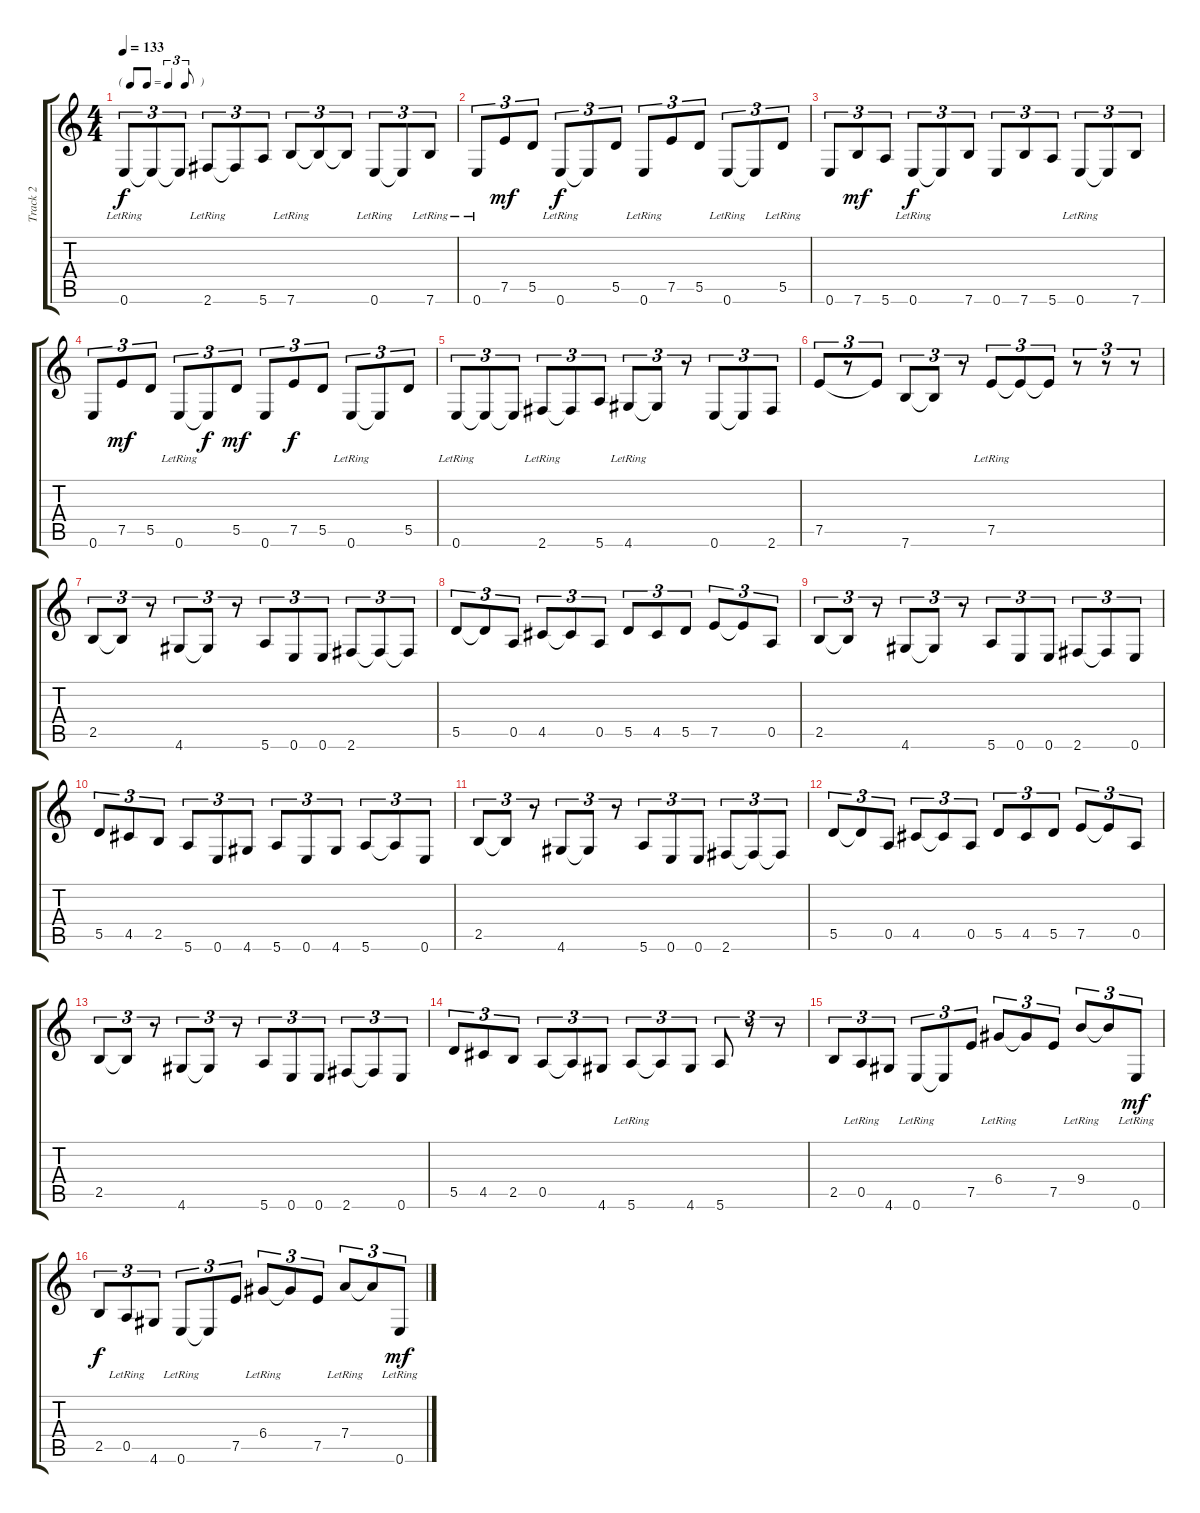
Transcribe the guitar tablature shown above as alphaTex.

\track ("Track 2" "Track 2") {instrument synthbass2}
\staff {score tabs}
\tuning (E4 B3 G3 D3 A2 E2) {hide}
\ts (4 4)
\tf triplet8th
\tempo 133
\clef g2
\ks c
0.6{lr}.8{tu (3 2) dy f} 0.6{t}.8{tu (3 2)} 0.6{t}.8{tu (3 2)} 2.6{lr}.8{tu (3 2)} 2.6{t}.8{tu (3 2)} 5.6.8{tu (3 2)} 7.6{lr}.8{tu (3 2)} 7.6{t}.8{tu (3 2)} 7.6{t}.8{tu (3 2)} 0.6{lr}.8{tu (3 2)} 0.6{t}.8{tu (3 2)} 7.6{lr}.8{tu (3 2)} |
0.6{lr}.8{tu (3 2)} 7.5.8{tu (3 2) dy mf} 5.5.8{tu (3 2)} 0.6{lr}.8{tu (3 2) dy f} 0.6{t}.8{tu (3 2)} 5.5.8{tu (3 2)} 0.6{lr}.8{tu (3 2)} 7.5.8{tu (3 2)} 5.5.8{tu (3 2)} 0.6{lr}.8{tu (3 2)} 0.6{t}.8{tu (3 2)} 5.5{lr}.8{tu (3 2)} |
0.6.8{tu (3 2)} 7.6.8{tu (3 2) dy mf} 5.6.8{tu (3 2)} 0.6{lr}.8{tu (3 2) dy f} 0.6{t}.8{tu (3 2)} 7.6.8{tu (3 2)} 0.6.8{tu (3 2)} 7.6.8{tu (3 2)} 5.6.8{tu (3 2)} 0.6{lr}.8{tu (3 2)} 0.6{t}.8{tu (3 2)} 7.6.8{tu (3 2)} |
0.6.8{tu (3 2)} 7.5.8{tu (3 2) dy mf} 5.5.8{tu (3 2)} 0.6{lr}.8{tu (3 2)} 0.6{t}.8{tu (3 2) dy f} 5.5.8{tu (3 2) dy mf} 0.6.8{tu (3 2)} 7.5.8{tu (3 2) dy f} 5.5.8{tu (3 2)} 0.6{lr}.8{tu (3 2)} 0.6{t}.8{tu (3 2)} 5.5.8{tu (3 2)} |
0.6{lr}.8{tu (3 2)} 0.6{t}.8{tu (3 2)} 0.6{t}.8{tu (3 2)} 2.6{lr}.8{tu (3 2)} 2.6{t}.8{tu (3 2)} 5.6.8{tu (3 2)} 4.6{lr}.8{tu (3 2)} 4.6{t}.8{tu (3 2)} r.8{tu (3 2)} 0.6.8{tu (3 2)} 0.6{t}.8{tu (3 2)} 2.6.8{tu (3 2)} |
7.5.8{tu (3 2)} r.8{tu (3 2)} 7.5{t}.8{tu (3 2)} 7.6.8{tu (3 2)} 7.6{t}.8{tu (3 2)} r.8{tu (3 2)} 7.5{lr}.8{tu (3 2)} 7.5{t}.8{tu (3 2)} 7.5{t}.8{tu (3 2)} r.8{tu (3 2)} r.8{tu (3 2)} r.8{tu (3 2)} |
2.5.8{tu (3 2)} 2.5{t}.8{tu (3 2)} r.8{tu (3 2)} 4.6.8{tu (3 2)} 4.6{t}.8{tu (3 2)} r.8{tu (3 2)} 5.6.8{tu (3 2)} 0.6.8{tu (3 2)} 0.6.8{tu (3 2)} 2.6.8{tu (3 2)} 2.6{t}.8{tu (3 2)} 2.6{t}.8{tu (3 2)} |
5.5.8{tu (3 2)} 5.5{t}.8{tu (3 2)} 0.5.8{tu (3 2)} 4.5.8{tu (3 2)} 4.5{t}.8{tu (3 2)} 0.5.8{tu (3 2)} 5.5.8{tu (3 2)} 4.5.8{tu (3 2)} 5.5.8{tu (3 2)} 7.5.8{tu (3 2)} 7.5{t}.8{tu (3 2)} 0.5.8{tu (3 2)} |
2.5.8{tu (3 2)} 2.5{t}.8{tu (3 2)} r.8{tu (3 2)} 4.6.8{tu (3 2)} 4.6{t}.8{tu (3 2)} r.8{tu (3 2)} 5.6.8{tu (3 2)} 0.6.8{tu (3 2)} 0.6.8{tu (3 2)} 2.6.8{tu (3 2)} 2.6{t}.8{tu (3 2)} 0.6.8{tu (3 2)} |
5.5.8{tu (3 2)} 4.5.8{tu (3 2)} 2.5.8{tu (3 2)} 5.6.8{tu (3 2)} 0.6.8{tu (3 2)} 4.6.8{tu (3 2)} 5.6.8{tu (3 2)} 0.6.8{tu (3 2)} 4.6.8{tu (3 2)} 5.6.8{tu (3 2)} 5.6{t}.8{tu (3 2)} 0.6.8{tu (3 2)} |
2.5.8{tu (3 2)} 2.5{t}.8{tu (3 2)} r.8{tu (3 2)} 4.6.8{tu (3 2)} 4.6{t}.8{tu (3 2)} r.8{tu (3 2)} 5.6.8{tu (3 2)} 0.6.8{tu (3 2)} 0.6.8{tu (3 2)} 2.6.8{tu (3 2)} 2.6{t}.8{tu (3 2)} 2.6{t}.8{tu (3 2)} |
5.5.8{tu (3 2)} 5.5{t}.8{tu (3 2)} 0.5.8{tu (3 2)} 4.5.8{tu (3 2)} 4.5{t}.8{tu (3 2)} 0.5.8{tu (3 2)} 5.5.8{tu (3 2)} 4.5.8{tu (3 2)} 5.5.8{tu (3 2)} 7.5.8{tu (3 2)} 7.5{t}.8{tu (3 2)} 0.5.8{tu (3 2)} |
2.5.8{tu (3 2)} 2.5{t}.8{tu (3 2)} r.8{tu (3 2)} 4.6.8{tu (3 2)} 4.6{t}.8{tu (3 2)} r.8{tu (3 2)} 5.6.8{tu (3 2)} 0.6.8{tu (3 2)} 0.6.8{tu (3 2)} 2.6.8{tu (3 2)} 2.6{t}.8{tu (3 2)} 0.6.8{tu (3 2)} |
5.5.8{tu (3 2)} 4.5.8{tu (3 2)} 2.5.8{tu (3 2)} 0.5.8{tu (3 2)} 0.5{t}.8{tu (3 2)} 4.6.8{tu (3 2)} 5.6{lr}.8{tu (3 2)} 5.6{t}.8{tu (3 2)} 4.6.8{tu (3 2)} 5.6.8{tu (3 2)} r.8{tu (3 2)} r.8{tu (3 2)} |
2.5.8{tu (3 2)} 0.5{lr}.8{tu (3 2)} 4.6.8{tu (3 2)} 0.6{lr}.8{tu (3 2)} 0.6{t}.8{tu (3 2)} 7.5.8{tu (3 2)} 6.4{lr}.8{tu (3 2)} 6.4{t}.8{tu (3 2)} 7.5.8{tu (3 2)} 9.4{lr}.8{tu (3 2)} 9.4{t}.8{tu (3 2)} 0.6{lr}.8{tu (3 2) dy mf} |
2.5.8{tu (3 2) dy f} 0.5{lr}.8{tu (3 2)} 4.6.8{tu (3 2)} 0.6{lr}.8{tu (3 2)} 0.6{t}.8{tu (3 2)} 7.5.8{tu (3 2)} 6.4{lr}.8{tu (3 2)} 6.4{t}.8{tu (3 2)} 7.5.8{tu (3 2)} 7.4{lr}.8{tu (3 2)} 7.4{t}.8{tu (3 2)} 0.6{lr}.8{tu (3 2) dy mf}
